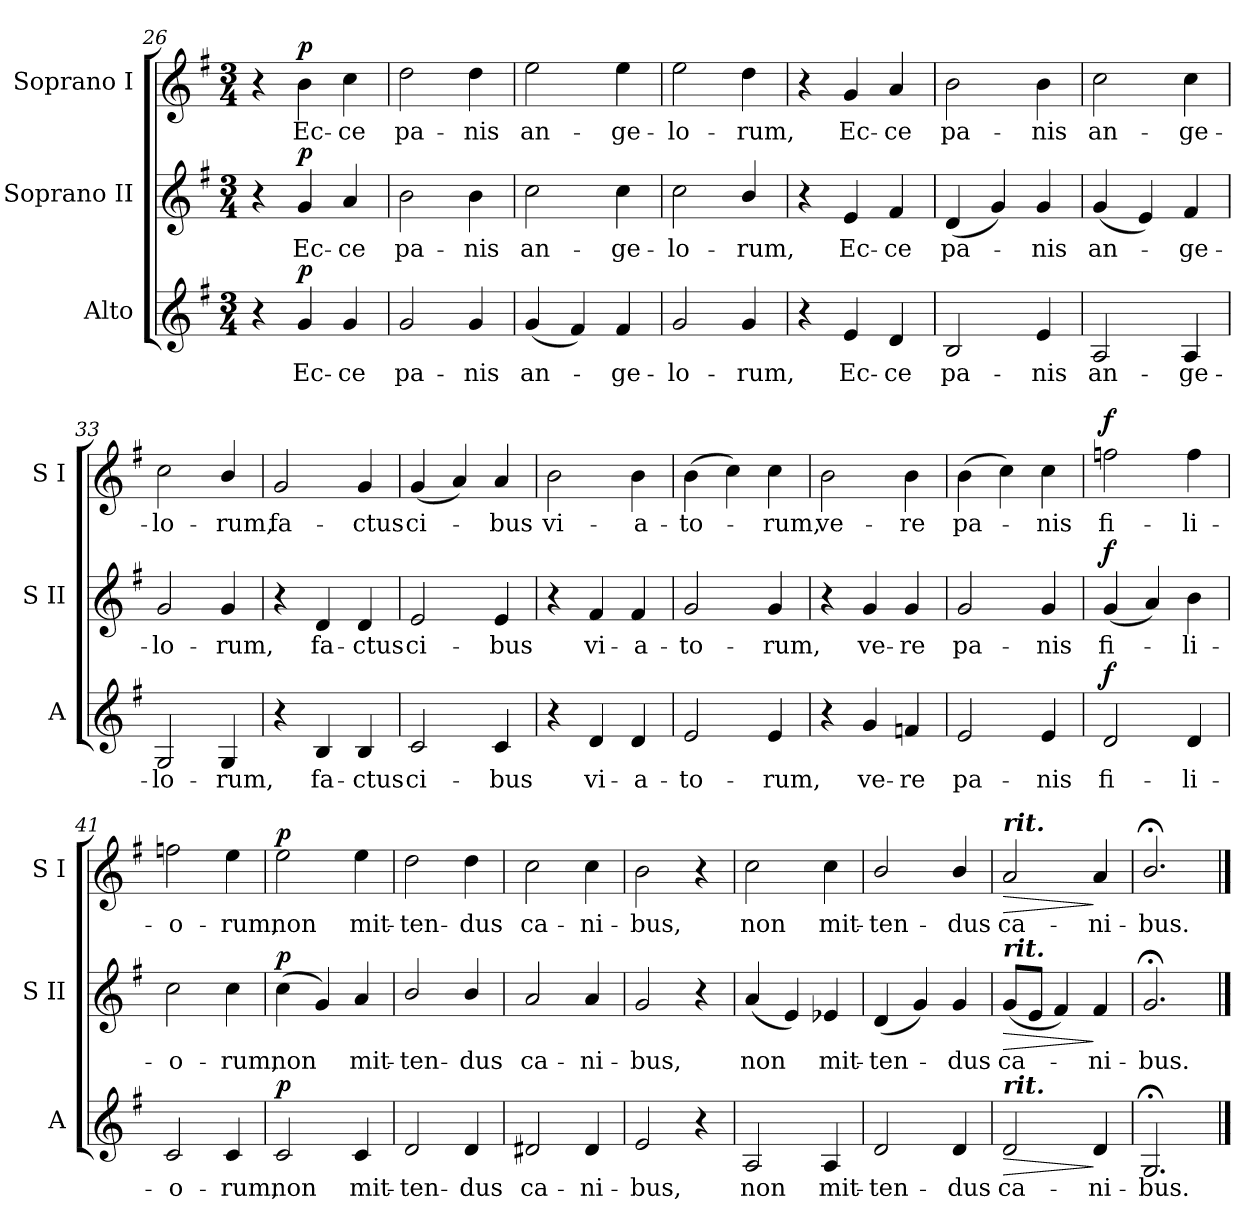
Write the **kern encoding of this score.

**kern	**text	**dynam	**kern	**text	**dynam	**kern	**text	**dynam
*part3	*part3	*part3	*part2	*part2	*part2	*part1	*part1	*part1
*staff3	*staff3	*staff3	*staff2	*staff2	*staff2	*staff1	*staff1	*staff1
*I"Alto	*	*	*I"Soprano II	*	*	*I"Soprano I	*	*
*I'A	*	*	*I'S II	*	*	*I'S I	*	*
*clefG2	*	*	*clefG2	*	*	*clefG2	*	*
*k[f#]	*	*	*k[f#]	*	*	*k[f#]	*	*
*G:	*	*	*G:	*	*	*G:	*	*
*M3/4	*	*	*M3/4	*	*	*M3/4	*	*
=26	=26	=26	=26	=26	=26	=26	=26	=26
4r	.	.	4r	.	.	4r	.	.
!	!LO:LY:b	!LO:DY:b	!	!LO:LY:b	!LO:DY:b	!	!LO:LY:b	!LO:DY:b
4g	Ec-	p	4g	Ec-	p	4b	Ec-	p
!	!LO:LY:b	!	!	!LO:LY:b	!	!	!LO:LY:b	!
4g	-ce	.	4a	-ce	.	4cc	-ce	.
=27	=27	=27	=27	=27	=27	=27	=27	=27
!	!LO:LY:b	!	!	!LO:LY:b	!	!	!LO:LY:b	!
2g	pa-	.	2b	pa-	.	2dd	pa-	.
!	!LO:LY:b	!	!	!LO:LY:b	!	!	!LO:LY:b	!
4g	-nis	.	4b	-nis	.	4dd	-nis	.
=28	=28	=28	=28	=28	=28	=28	=28	=28
!	!LO:LY:b	!	!	!LO:LY:b	!	!	!LO:LY:b	!
(<4g	an-	.	2cc	an-	.	2ee	an-	.
4f#)	.	.	.	.	.	.	.	.
!	!LO:LY:b	!	!	!LO:LY:b	!	!	!LO:LY:b	!
4f#	ge-	.	4cc	-ge-	.	4ee	-ge-	.
=29	=29	=29	=29	=29	=29	=29	=29	=29
!	!LO:LY:b	!	!	!LO:LY:b	!	!	!LO:LY:b	!
2g	-lo-	.	2cc	-lo-	.	2ee	-lo-	.
!	!LO:LY:b	!	!	!LO:LY:b	!	!	!LO:LY:b	!
4g	-rum,	.	4b/	-rum,	.	4dd	-rum,	.
=30	=30	=30	=30	=30	=30	=30	=30	=30
4r	.	.	4r	.	.	4r	.	.
!	!LO:LY:b	!	!	!LO:LY:b	!	!	!LO:LY:b	!
4e	Ec-	.	4e	Ec-	.	4g	Ec-	.
!	!LO:LY:b	!	!	!LO:LY:b	!	!	!LO:LY:b	!
4d	-ce	.	4f#	-ce	.	4a	-ce	.
=31	=31	=31	=31	=31	=31	=31	=31	=31
!	!LO:LY:b	!	!	!LO:LY:b	!	!	!LO:LY:b	!
2B	pa-	.	(<4d	pa-	.	2b	pa-	.
.	.	.	4g)	.	.	.	.	.
!	!LO:LY:b	!	!	!LO:LY:b	!	!	!LO:LY:b	!
4e	-nis	.	4g	nis	.	4b	-nis	.
=32	=32	=32	=32	=32	=32	=32	=32	=32
!	!LO:LY:b	!	!	!LO:LY:b	!	!	!LO:LY:b	!
2A	an-	.	(<4g	an-	.	2cc	an-	.
.	.	.	4e)	.	.	.	.	.
!	!LO:LY:b	!	!	!LO:LY:b	!	!	!LO:LY:b	!
4A	-ge-	.	4f#	ge-	.	4cc	-ge-	.
!!LO:LB:g=z
=33	=33	=33	=33	=33	=33	=33	=33	=33
!	!LO:LY:b	!	!	!LO:LY:b	!	!	!LO:LY:b	!
2G	-lo-	.	2g	-lo-	.	2cc	-lo-	.
!	!LO:LY:b	!	!	!LO:LY:b	!	!	!LO:LY:b	!
4G	-rum,	.	4g	-rum,	.	4b/	-rum,	.
=34	=34	=34	=34	=34	=34	=34	=34	=34
!	!	!	!	!	!	!	!LO:LY:b	!
4r	.	.	4r	.	.	2g	fa-	.
!	!LO:LY:b	!	!	!LO:LY:b	!	!	!	!
4B	fa-	.	4d	fa-	.	.	.	.
!	!LO:LY:b	!	!	!LO:LY:b	!	!	!LO:LY:b	!
4B	-ctus	.	4d	-ctus	.	4g	-ctus	.
=35	=35	=35	=35	=35	=35	=35	=35	=35
!	!LO:LY:b	!	!	!LO:LY:b	!	!	!LO:LY:b	!
2c	ci-	.	2e	ci-	.	(<4g	ci-	.
.	.	.	.	.	.	4a)	.	.
!	!LO:LY:b	!	!	!LO:LY:b	!	!	!LO:LY:b	!
4c	-bus	.	4e	-bus	.	4a	bus	.
=36	=36	=36	=36	=36	=36	=36	=36	=36
!	!	!	!	!	!	!	!LO:LY:b	!
4r	.	.	4r	.	.	2b	vi-	.
!	!LO:LY:b	!	!	!LO:LY:b	!	!	!	!
4d	vi-	.	4f#	vi-	.	.	.	.
!	!LO:LY:b	!	!	!LO:LY:b	!	!	!LO:LY:b	!
4d	-a-	.	4f#	-a-	.	4b	-a-	.
=37	=37	=37	=37	=37	=37	=37	=37	=37
!	!LO:LY:b	!	!	!LO:LY:b	!	!	!LO:LY:b	!
2e	-to-	.	2g	-to-	.	(>4b	-to-	.
.	.	.	.	.	.	4cc)	.	.
!	!LO:LY:b	!	!	!LO:LY:b	!	!	!LO:LY:b	!
4e	-rum,	.	4g	-rum,	.	4cc	rum,	.
=38	=38	=38	=38	=38	=38	=38	=38	=38
!	!	!	!	!	!	!	!LO:LY:b	!
4r	.	.	4r	.	.	2b	ve-	.
!	!LO:LY:b	!	!	!LO:LY:b	!	!	!	!
4g	ve-	.	4g	ve-	.	.	.	.
!	!LO:LY:b	!	!	!LO:LY:b	!	!	!LO:LY:b	!
4fn	-re	.	4g	-re	.	4b	-re	.
=39	=39	=39	=39	=39	=39	=39	=39	=39
!	!LO:LY:b	!	!	!LO:LY:b	!	!	!LO:LY:b	!
2e	pa-	.	2g	pa-	.	(>4b	pa-	.
.	.	.	.	.	.	4cc)	.	.
!	!LO:LY:b	!	!	!LO:LY:b	!	!	!LO:LY:b	!
4e	-nis	.	4g	-nis	.	4cc	nis	.
=40	=40	=40	=40	=40	=40	=40	=40	=40
!	!LO:LY:b	!LO:DY:b	!	!LO:LY:b	!LO:DY:b	!	!LO:LY:b	!LO:DY:b
2d	fi-	f	(<4g	fi-	f	2ffn	fi-	f
.	.	.	4a)	.	.	.	.	.
!	!LO:LY:b	!	!	!LO:LY:b	!	!	!LO:LY:b	!
4d	-li-	.	4b	li-	.	4ff	-li-	.
!!LO:LB:g=z
=41	=41	=41	=41	=41	=41	=41	=41	=41
!	!LO:LY:b	!	!	!LO:LY:b	!	!	!LO:LY:b	!
2c	-o-	.	2cc	-o-	.	2ffn	-o-	.
!	!LO:LY:b	!	!	!LO:LY:b	!	!	!LO:LY:b	!
4c	-rum,	.	4cc	-rum,	.	4ee	-rum,	.
=42	=42	=42	=42	=42	=42	=42	=42	=42
!	!LO:LY:b	!LO:DY:b	!	!LO:LY:b	!LO:DY:b	!	!LO:LY:b	!LO:DY:b
2c	non	p	(<4cc	non	p	2ee	non	p
.	.	.	4g)	.	.	.	.	.
!	!LO:LY:b	!	!	!LO:LY:b	!	!	!LO:LY:b	!
4c	mit-	.	4a	mit-	.	4ee	mit-	.
=43	=43	=43	=43	=43	=43	=43	=43	=43
!	!LO:LY:b	!	!	!LO:LY:b	!	!	!LO:LY:b	!
2d	-ten-	.	2b/	-ten-	.	2dd	-ten-	.
!	!LO:LY:b	!	!	!LO:LY:b	!	!	!LO:LY:b	!
4d	-dus	.	4b/	-dus	.	4dd	-dus	.
=44	=44	=44	=44	=44	=44	=44	=44	=44
!	!LO:LY:b	!	!	!LO:LY:b	!	!	!LO:LY:b	!
2d#X	ca-	.	2a	ca-	.	2cc	ca-	.
!	!LO:LY:b	!	!	!LO:LY:b	!	!	!LO:LY:b	!
4d#	-ni-	.	4a	-ni-	.	4cc	-ni-	.
=45	=45	=45	=45	=45	=45	=45	=45	=45
!	!LO:LY:b	!	!	!LO:LY:b	!	!	!LO:LY:b	!
2e	-bus,	.	2g	-bus,	.	2b	-bus,	.
4r	.	.	4r	.	.	4r	.	.
=46	=46	=46	=46	=46	=46	=46	=46	=46
!	!LO:LY:b	!	!	!LO:LY:b	!	!	!LO:LY:b	!
2A	non	.	(<4a	non	.	2cc	non	.
.	.	.	4e)	.	.	.	.	.
!	!LO:LY:b	!	!	!LO:LY:b	!	!	!LO:LY:b	!
4A	mit-	.	4e-X	mit-	.	4cc	mit-	.
=47	=47	=47	=47	=47	=47	=47	=47	=47
!	!LO:LY:b	!	!	!LO:LY:b	!	!	!LO:LY:b	!
2d	-ten-	.	(<4d	-ten-	.	2b/	-ten-	.
.	.	.	4g)	.	.	.	.	.
!	!LO:LY:b	!	!	!LO:LY:b	!	!	!LO:LY:b	!
4d	-dus	.	4g	dus	.	4b/	-dus	.
=48	=48	=48	=48	=48	=48	=48	=48	=48
!	!	!	!	!	!	!LO:TX:a:Bi:t=rit.	!	!
!	!	!	!LO:TX:a:Bi:t=rit.	!	!	!	!	!
!LO:TX:a:Bi:t=rit.	!	!	!	!	!	!	!	!
!	!LO:LY:b	!LO:HP:b	!	!LO:LY:b	!LO:HP:b	!	!LO:LY:b	!LO:HP:b
2d	ca-	>	(<8gL	ca-	>	2a	ca-	>
.	.	.	8eJ	.	.	.	.	.
.	.	.	4f#)	.	.	.	.	.
!	!LO:LY:b	!	!	!LO:LY:b	!	!	!LO:LY:b	!
4d	-ni-	]	4f#	ni-	]	4a	-ni-	]
=49	=49	=49	=49	=49	=49	=49	=49	=49
!	!LO:LY:b	!	!	!LO:LY:b	!	!	!LO:LY:b	!
2.G;<	-bus.	.	2.g;<	-bus.	.	2.b;</	-bus.	.
==	==	==	==	==	==	==	==	==
*-	*-	*-	*-	*-	*-	*-	*-	*-
